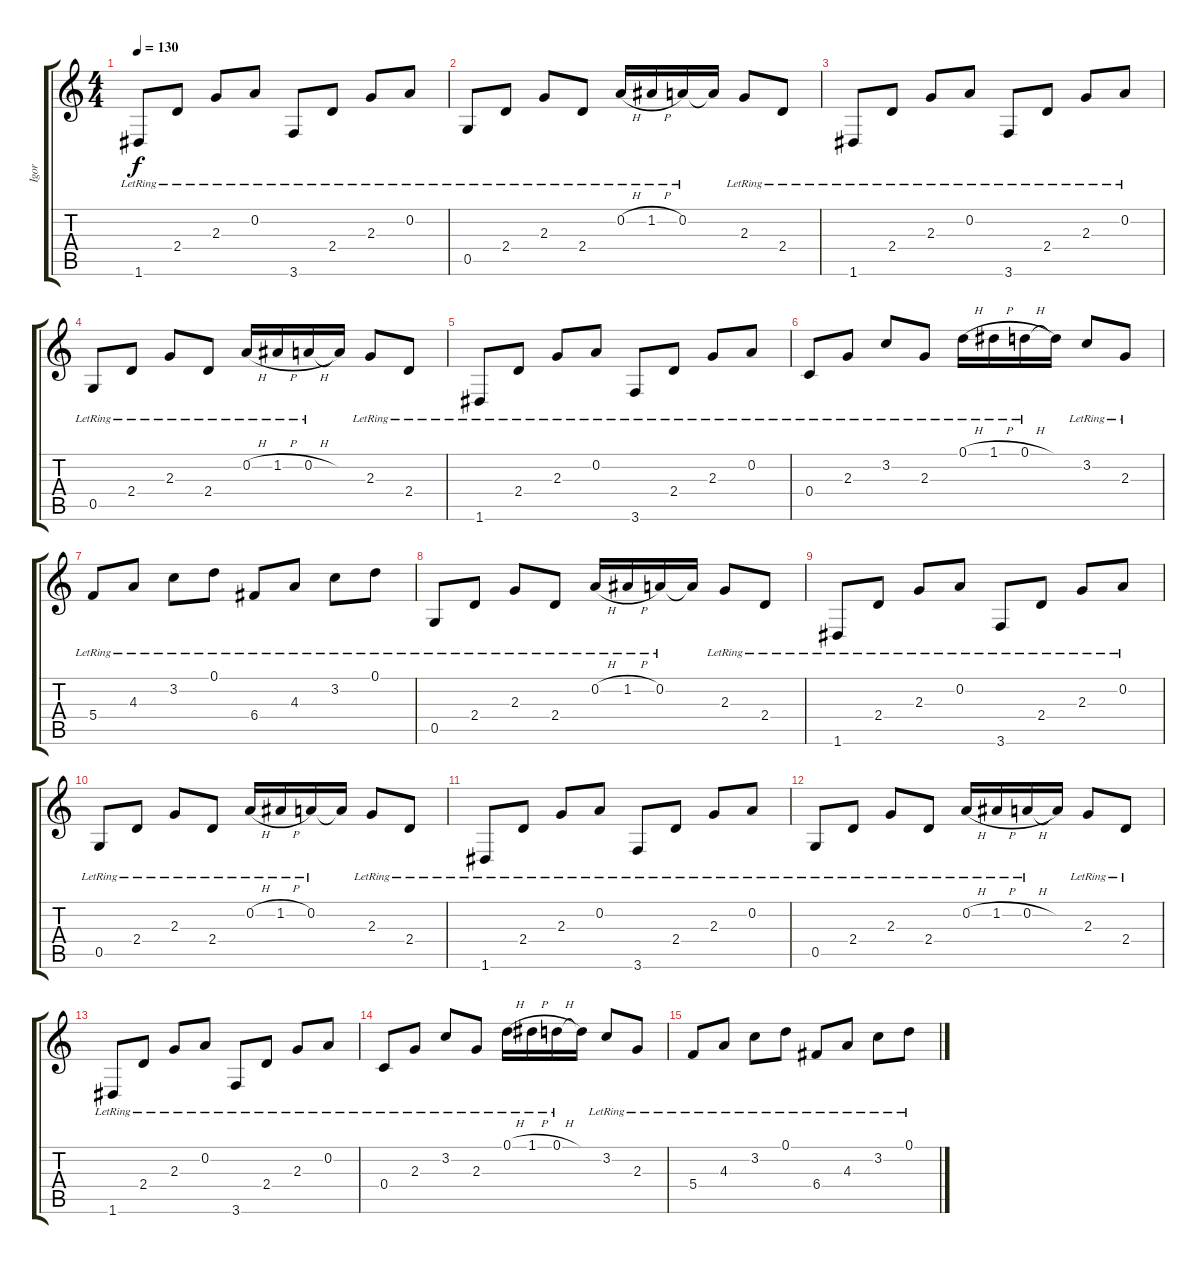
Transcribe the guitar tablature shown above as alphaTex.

\track ("Igor" "Igor") {instrument acousticguitarsteel}
\staff {score tabs}
\tuning (D4 A3 F3 C3 G2 D2) {hide}
\ts (4 4)
\tempo 130
\clef g2
\ks c
1.6{lr}.8{dy f} 2.4{lr}.8 2.3{lr}.8 0.2{lr}.8 3.6{lr}.8 2.4{lr}.8 2.3{lr}.8 0.2{lr}.8 |
0.5{lr}.8 2.4{lr}.8 2.3{lr}.8 2.4{lr}.8 0.2{h lr}.16 1.2{h lr}.16 0.2{lr}.16 0.2{t}.16 2.3{lr}.8 2.4{lr}.8 |
1.6{lr}.8 2.4{lr}.8 2.3{lr}.8 0.2{lr}.8 3.6{lr}.8 2.4{lr}.8 2.3{lr}.8 0.2{lr}.8 |
0.5{lr}.8 2.4{lr}.8 2.3{lr}.8 2.4{lr}.8 0.2{h lr}.16 1.2{h lr}.16 0.2{h lr}.16 0.2{t}.16 2.3{lr}.8 2.4{lr}.8 |
1.6{lr}.8 2.4{lr}.8 2.3{lr}.8 0.2{lr}.8 3.6{lr}.8 2.4{lr}.8 2.3{lr}.8 0.2{lr}.8 |
0.4{lr}.8 2.3{lr}.8 3.2{lr}.8 2.3{lr}.8 0.1{h lr}.16 1.1{h lr}.16 0.1{h lr}.16 0.1{t}.16 3.2{lr}.8 2.3{lr}.8 |
5.4{lr}.8 4.3{lr}.8 3.2{lr}.8 0.1{lr}.8 6.4{lr}.8 4.3{lr}.8 3.2{lr}.8 0.1{lr}.8 |
0.5{lr}.8 2.4{lr}.8 2.3{lr}.8 2.4{lr}.8 0.2{h lr}.16 1.2{h lr}.16 0.2{lr}.16 0.2{t}.16 2.3{lr}.8 2.4{lr}.8 |
1.6{lr}.8 2.4{lr}.8 2.3{lr}.8 0.2{lr}.8 3.6{lr}.8 2.4{lr}.8 2.3{lr}.8 0.2{lr}.8 |
0.5{lr}.8 2.4{lr}.8 2.3{lr}.8 2.4{lr}.8 0.2{h lr}.16 1.2{h lr}.16 0.2{lr}.16 0.2{t}.16 2.3{lr}.8 2.4{lr}.8 |
1.6{lr}.8 2.4{lr}.8 2.3{lr}.8 0.2{lr}.8 3.6{lr}.8 2.4{lr}.8 2.3{lr}.8 0.2{lr}.8 |
0.5{lr}.8 2.4{lr}.8 2.3{lr}.8 2.4{lr}.8 0.2{h lr}.16 1.2{h lr}.16 0.2{h lr}.16 0.2{t}.16 2.3{lr}.8 2.4{lr}.8 |
1.6{lr}.8 2.4{lr}.8 2.3{lr}.8 0.2{lr}.8 3.6{lr}.8 2.4{lr}.8 2.3{lr}.8 0.2{lr}.8 |
0.4{lr}.8 2.3{lr}.8 3.2{lr}.8 2.3{lr}.8 0.1{h lr}.16 1.1{h lr}.16 0.1{h lr}.16 0.1{t}.16 3.2{lr}.8 2.3{lr}.8 |
5.4{lr}.8 4.3{lr}.8 3.2{lr}.8 0.1{lr}.8 6.4{lr}.8 4.3{lr}.8 3.2{lr}.8 0.1{lr}.8
